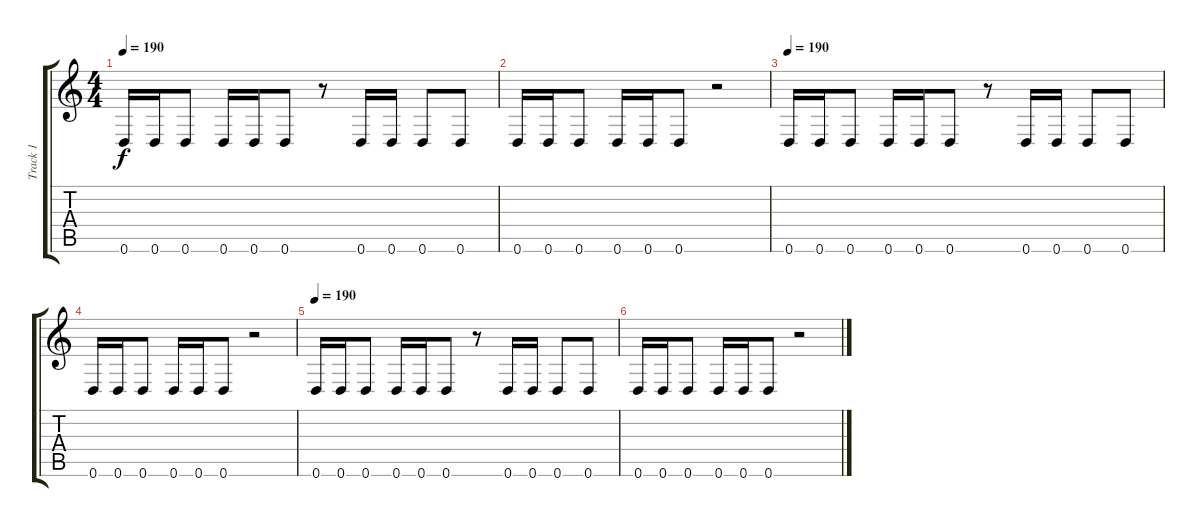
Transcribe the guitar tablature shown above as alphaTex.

\track ("Track 1" "Track 1") {instrument distortionguitar}
\staff {score tabs}
\tuning (D4 A3 F3 C3 G2 D2) {hide}
\ts (4 4)
\tempo 190
\clef g2
\ks c
0.6.16{dy f} 0.6.16 0.6.8 0.6.16 0.6.16 0.6.8 r.8 0.6.16 0.6.16 0.6.8 0.6.8 |
0.6.16 0.6.16 0.6.8 0.6.16 0.6.16 0.6.8 r.2 |
\tempo 190
0.6.16 0.6.16 0.6.8 0.6.16 0.6.16 0.6.8 r.8 0.6.16 0.6.16 0.6.8 0.6.8 |
0.6.16 0.6.16 0.6.8 0.6.16 0.6.16 0.6.8 r.2 |
\tempo 190
0.6.16 0.6.16 0.6.8 0.6.16 0.6.16 0.6.8 r.8 0.6.16 0.6.16 0.6.8 0.6.8 |
0.6.16 0.6.16 0.6.8 0.6.16 0.6.16 0.6.8 r.2
